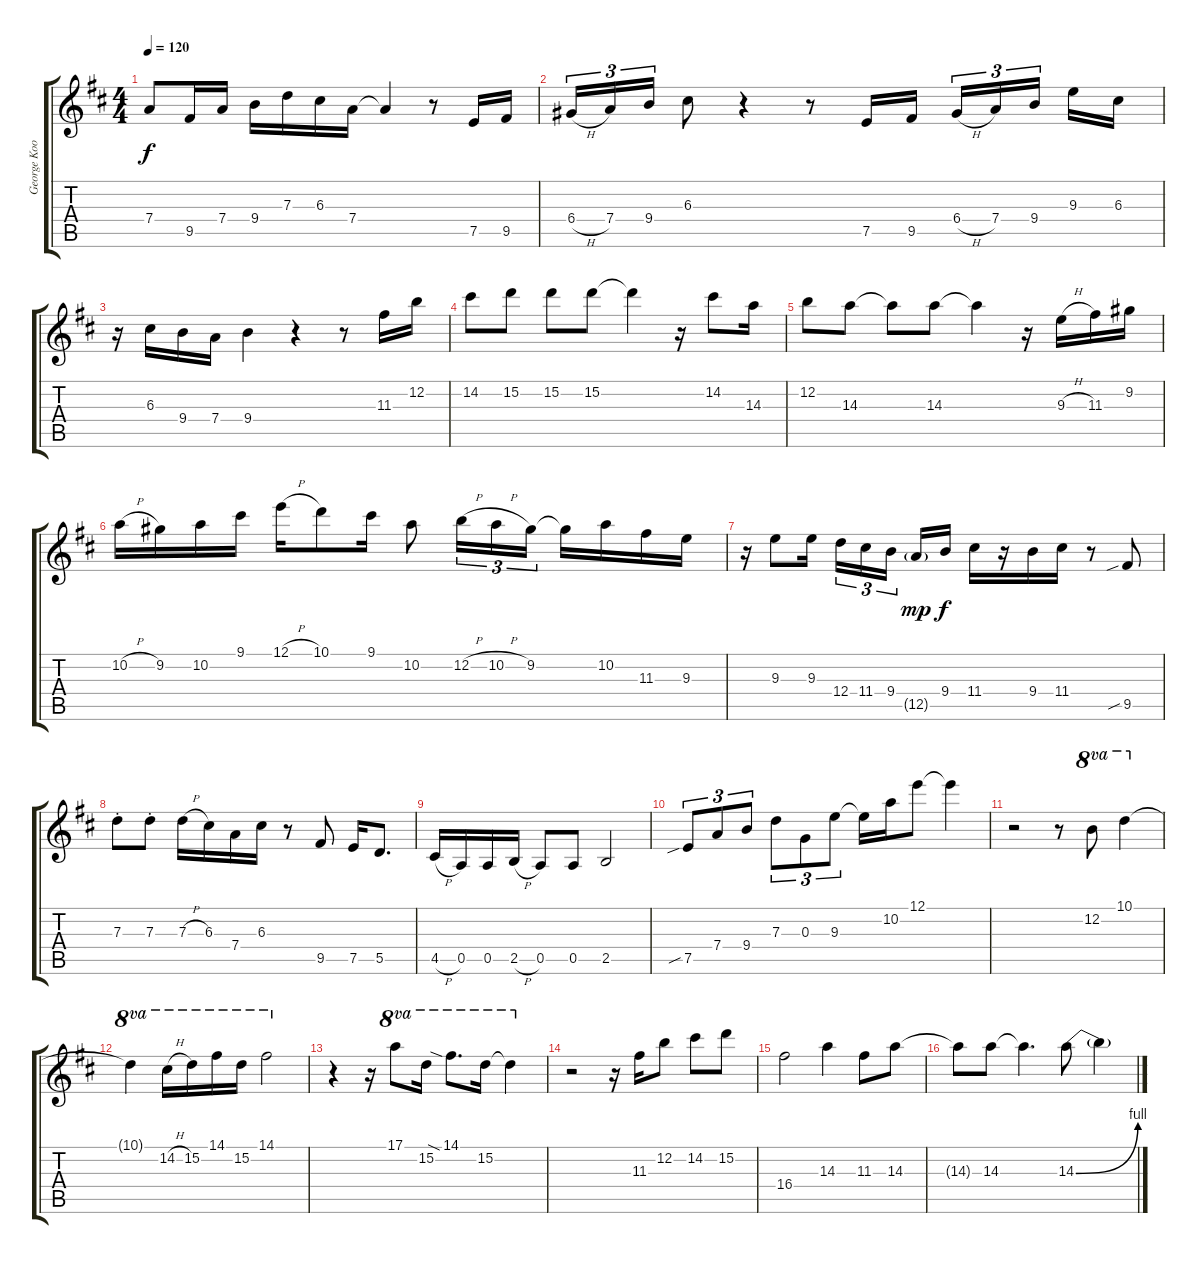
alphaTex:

\track ("George Kooymans - Gtr.1" "George Koo") {instrument acousticguitarsteel}
\staff {score tabs}
\tuning (E4 B3 G3 D3 A2 E2) {hide}
\ts (4 4)
\tempo 120
\clef g2
\ks d
7.4.8{dy f} 9.5.16 7.4.16 9.4.16 7.3.16 6.3.16 7.4.16 7.4{t}.4 r.8 7.5.16 9.5.16 |
6.4{h}.16{tu (3 2)} 7.4.16{tu (3 2)} 9.4.16{tu (3 2)} 6.3.8 r.4 r.8 7.5.16 9.5.16 6.4{h}.16{tu (3 2)} 7.4.16{tu (3 2)} 9.4.16{tu (3 2) beam splitsecondary} 9.3.16 6.3.16 |
r.16 6.3.16 9.4.16 7.4.16 9.4.4 r.4 r.8 11.3.16 12.2.16 |
14.2.8 15.2.8 15.2.8 15.2.8 15.2{t}.4 r.16 14.2.8 14.3.16 |
12.2.8 14.3.8 14.3{t}.8 14.3.8 14.3{t}.4 r.16 9.3{h}.16 11.3.16 9.2.16 |
10.2{h}.16 9.2.16 10.2.16 9.1.16 12.1{h}.16 10.1.8 9.1.16 10.2.8 12.2{h}.16{tu (3 2)} 10.2{h}.16{tu (3 2)} 9.2.16{tu (3 2)} 9.2{t}.16 10.2.16 11.3.16 9.3.16 |
r.16 9.3.8 9.3.16 12.4.16{tu (3 2)} 11.4.16{tu (3 2)} 9.4.16{tu (3 2) beam splitsecondary} 12.5{g}.16{dy mp} 9.4.16{dy f} 11.4.16 r.16 9.4.16 11.4.16 r.8 9.5{sib}.8 |
7.3{st}.8 7.3{st}.8 7.3{h}.16 6.3.16 7.4.16 6.3.16 r.8 9.5.8 7.5.16 5.5.8{d} |
4.5{h}.16 0.5.16 0.5.16 2.5{h}.16 0.5.8 0.5.8 2.5.2 |
7.5{sib}.8{tu (3 2)} 7.4.8{tu (3 2)} 9.4.8{tu (3 2)} 7.3.8{tu (3 2)} 0.3.8{tu (3 2)} 9.3.8{tu (3 2)} 9.3{t}.16 10.2.16 12.1.8 12.1{t}.4 |
r.2 r.8 12.2.8{ot 8va} 10.1.4{ot 8va} |
10.1{t}.4{ot 8va} 14.2{h}.16{ot 8va} 15.2.16{ot 8va} 14.1.16{ot 8va} 15.2.16{ot 8va} 14.1.2{ot 8va} |
r.4 r.16 17.1.8{ot 8va} 15.2.16{ot 8va} 14.1{sia}.8{d ot 8va} 15.2.16{ot 8va} 15.2{t}.4{ot 8va} |
r.2 r.16 11.3.16 12.2.8 14.2.8 15.2.8 |
16.4.2 14.3.4 11.3.8 14.3.8 |
14.3{t}.8 14.3.8 14.3{t}.4{d} 14.3{be (bend 0 0 60 4)}.8 14.3{t}.4
